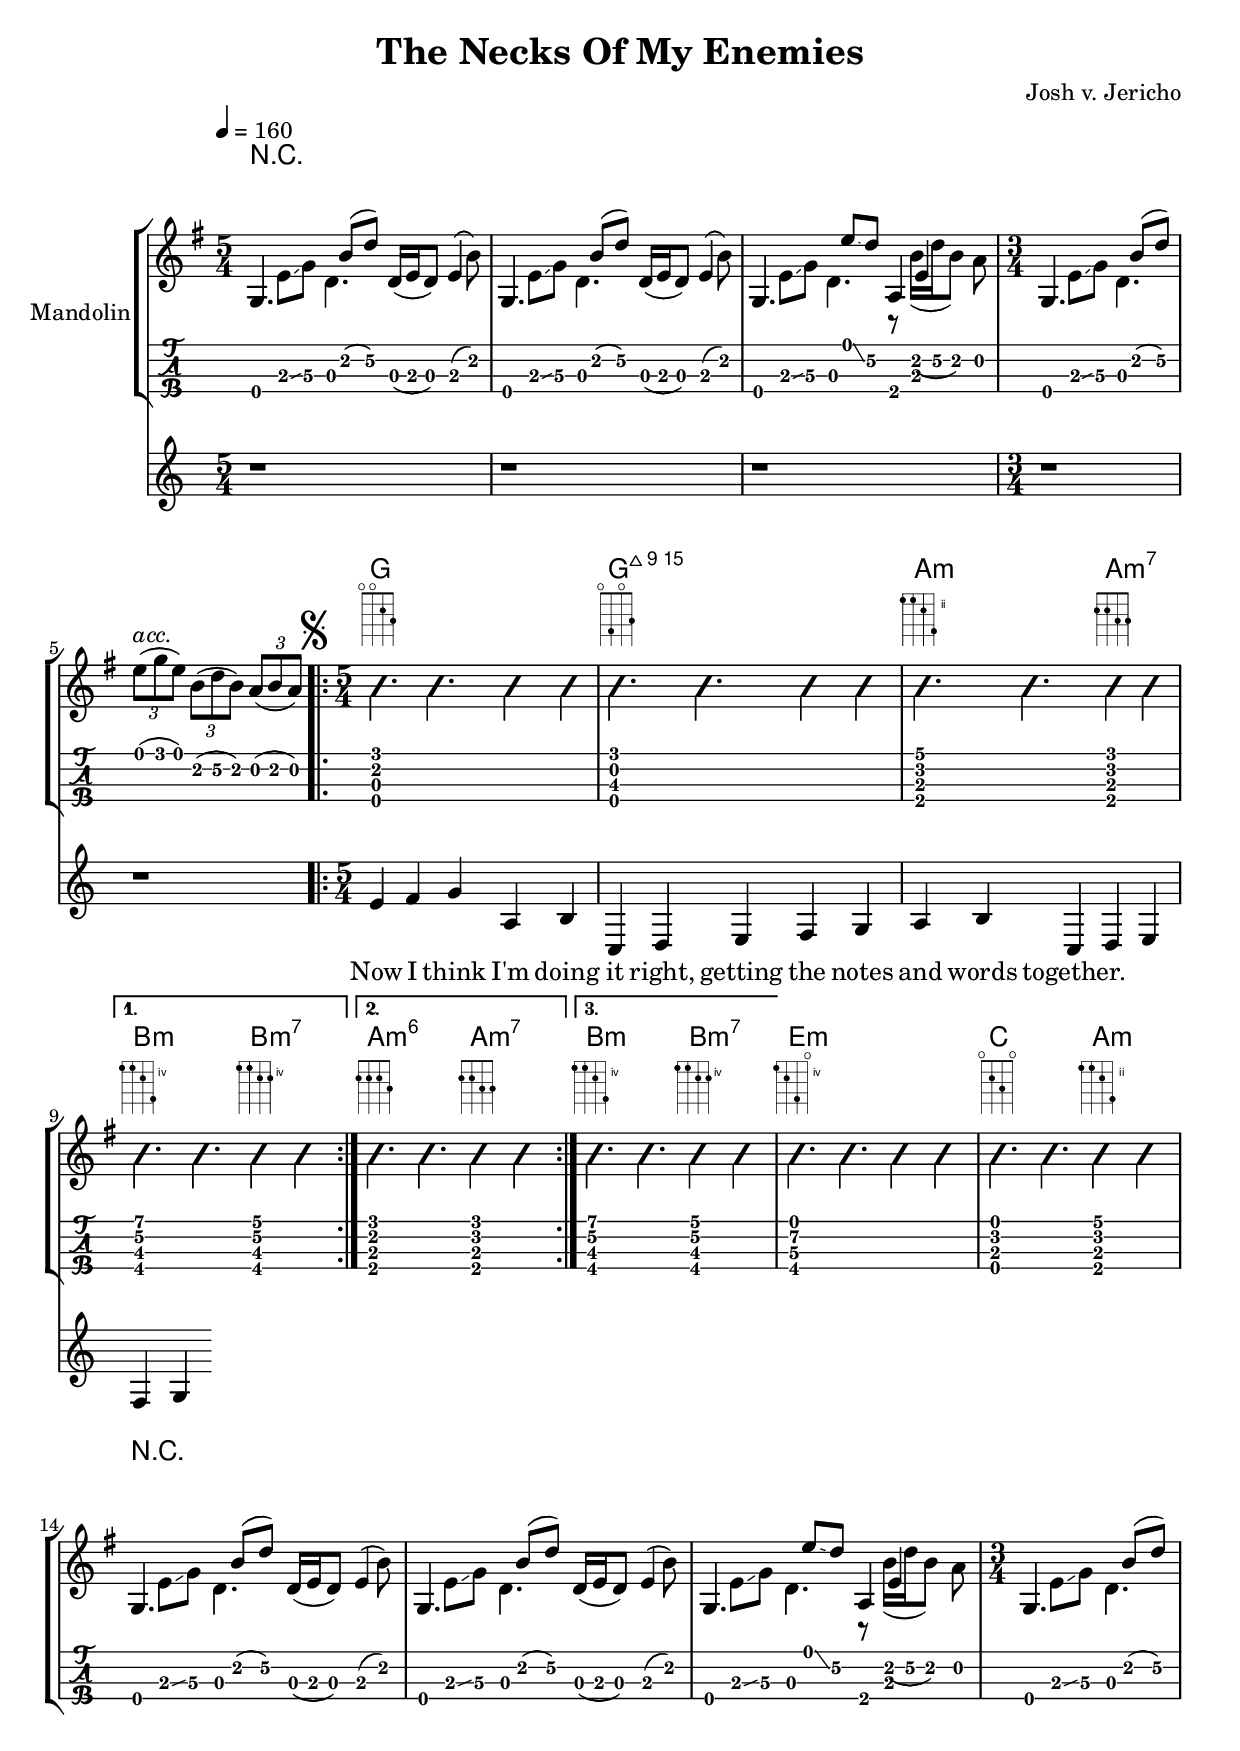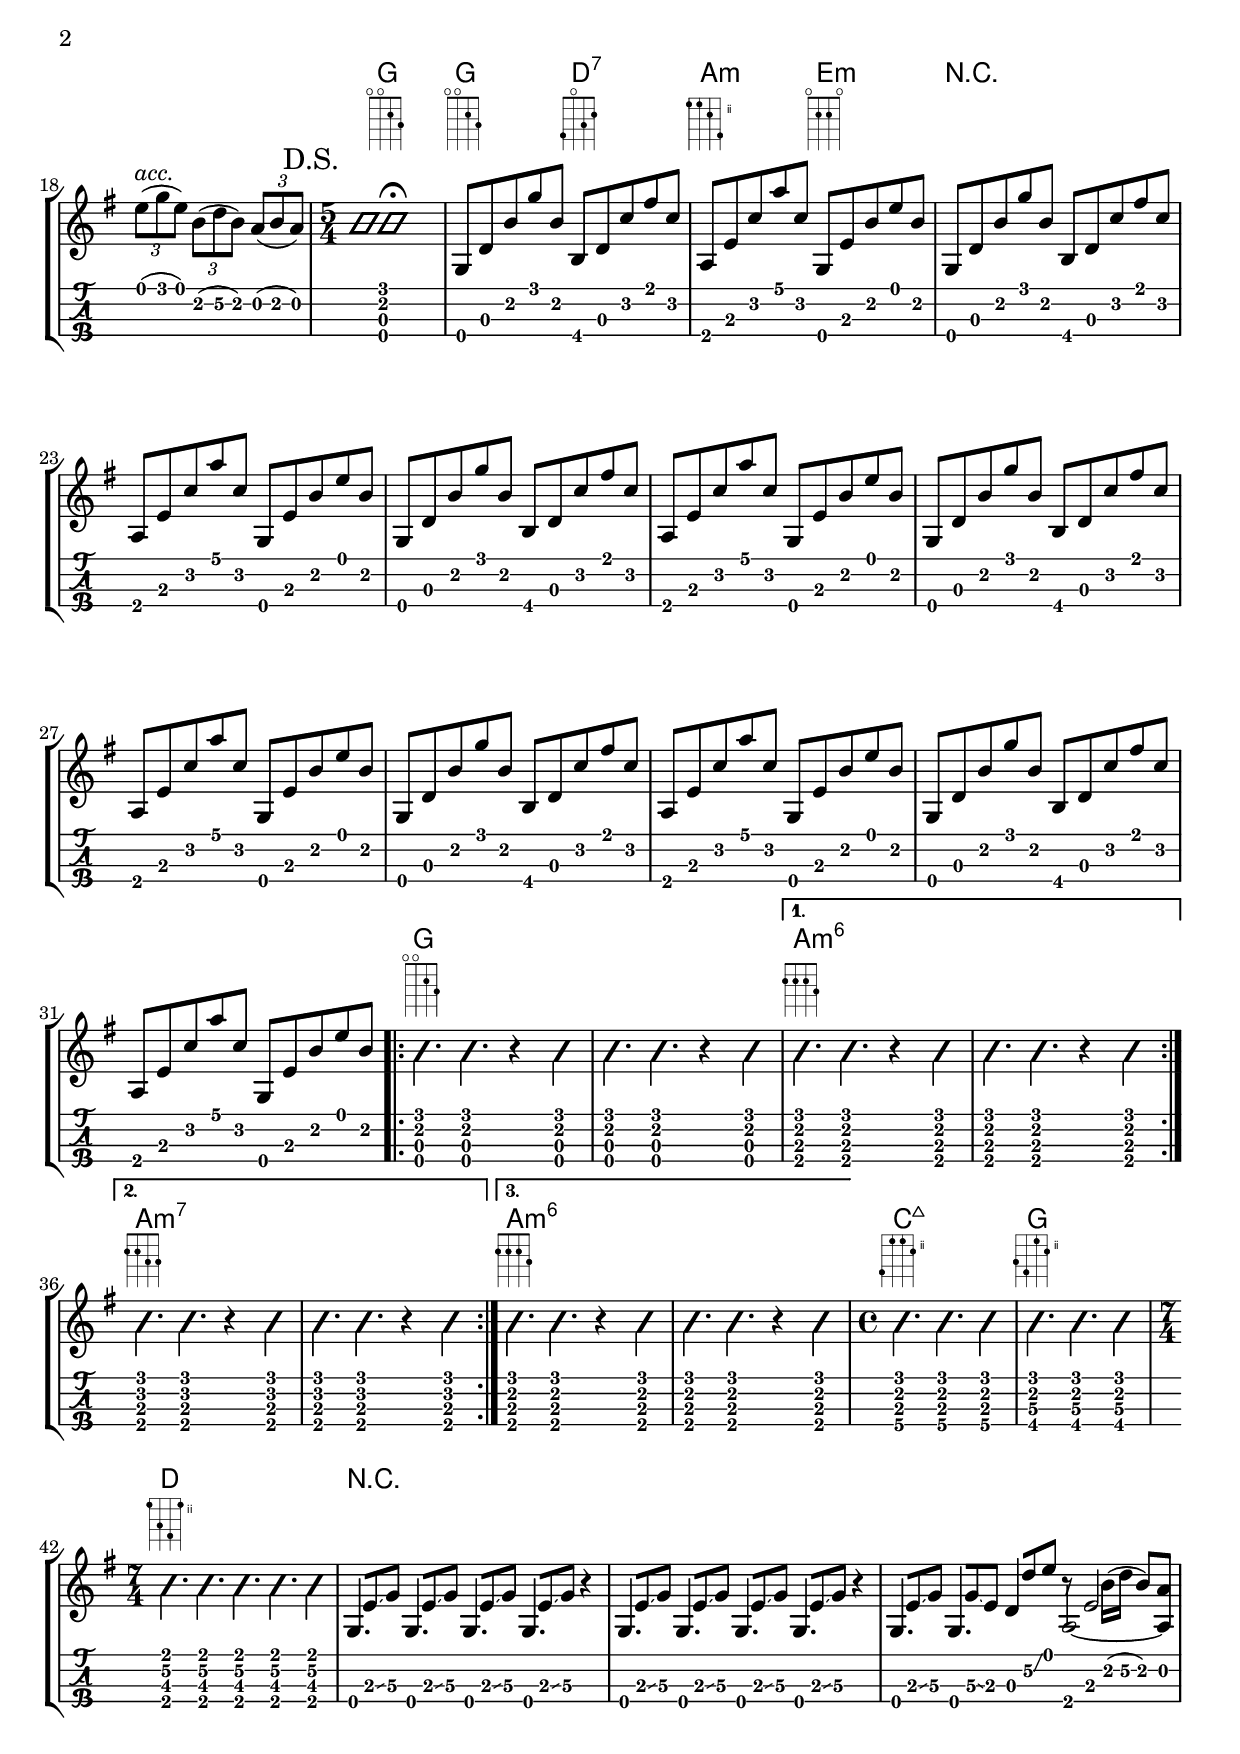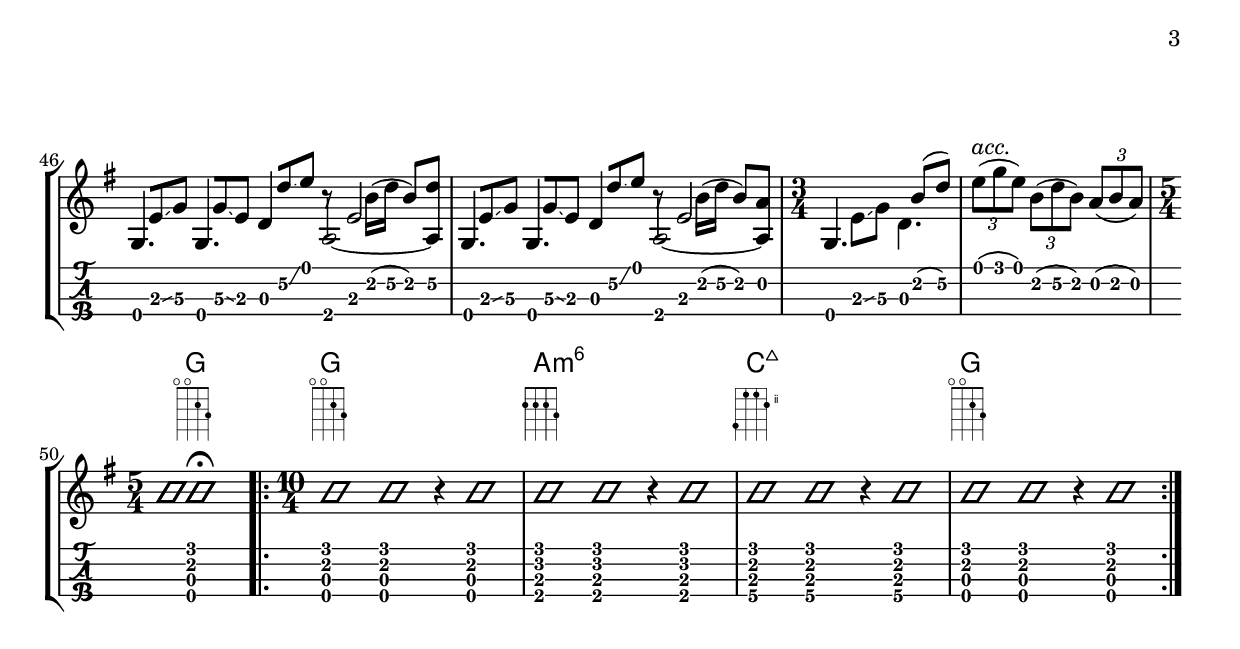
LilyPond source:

\include "predefined-mandolin-fretboards.ly"
halfriffone = {
  <<
    { g4. } \\
    { s8 [e'8 \glissando g'8] d'4. } \\
    { s2 b'8(d'') }
  >>
}


halfrifftwofirst = {
  {
    d'16(e'16 d'8)
    <<
      { e'4( }
      { s8 b'8) }
    >>|
  }
}

halfrifftwosecond = {
  % maybe a 3/4 bar sped up, instead of this, rit.
  \relative b'{
    %{
      \override TextSpanner.bound-details.left.text = "rit."
      \once \override TupletNumber.text =
      #(tuplet-number::append-note-wrapper
        tuplet-number::calc-fraction-text "16")
      \tuplet 9/8
    %} \tuplet 3/2{
      e8^\markup{\italic "acc."} ( [g e])
    }
    \tuplet 3/2{
      b8( [d b])
    }
    \tuplet 3/2{
      a8( [b a])
    }
  }
}

halfriffonealt = {
  <<
    { g4. } \\
    { s8 [e'8 \glissando g'8] d'4. } \\
    { s2 e''8 \glissando d'' }
  >>
}

halfrifftwoalt = {
  <<
    { a4 }
    \\
    { r8 b'16[(d''16 b'8)] a'8}
    \\
    {s8 e'4}
  >>
}

chordrest = {
  R1*5/4
  R1*5/4
  R1*5/4
  R1*3/4
  R1*3/4
}

% G major
chordone = { <g d' b' g''>1*5/4 }
chordonedouble = { <g d' b' g''>1*10/4 }
chordonefermata = { <g d' b' g''\fermata>1*5/4 }

% G...
chordtwo =  { <g fis' a' g''>1*5/4 }

% A minor / A minor 6
chordthree = { <a e' c'' a''>2. }
chordthreealt = { <a e' c'' g''>2 }
chordthreealtdouble = { <a e' c'' g''>1*10/4 }

chordfour = { <b fis' d'' b''>2. }
chordfouralt = { <b fis' d'' a''>2 }

chordfive = { <a e' b' g''>2. }
chordfivedouble = { <a e' b' g''>1*10/4 }

strumpatternone = { g4. g4. g4 g4 }

strumthree = { g1*3/4 g1*3/4 r4 g1*3/4 }

pluckone = { g8 [d' b' g'' b'] }
plucktwo = { b8 [d' c'' fis'' c''] }
pluckthree = { a8 [e' c'' a'' c''] }
pluckfour = { g8 [e' b' e'' b']}

pluckonechord = { <g d' b' g''>1*5/8 }
plucktwochord = { <b d' c'' fis''>1*5/8 }
pluckthreechord = { <a e' c'' a''>1*5/8 }
pluckfourchord = { <g e' b' e''>1*5/8 }

eminorfivefour = { <b g' e'' e''>1*5/4 }
cmajorthreefour = { <g e' c'' e''>1*3/4 }
aminortwofour = { <a e' c'' a''>1*2/4 }

bridgechordrest = { r8 }

bridgechordoneministrum = { g4 }
bridgechordoneshortstrum = { g4. }
bridgechordonelongstrum = { g4. r4 }

bridgechordonemini = { <g d' b' g''>4 }
bridgechordoneshort = { <g d' b' g''>4. }
bridgechordonelong = { <g d' b' g''>2~ <g d' b' g''>8 }

bridgechordtwomini = { <a e' b' g''>4 }
bridgechordtwoshort = { <a e' b' g''>4. }
bridgechordtwolong = { <a e' b' g''>2~ <a e' b' g''>8 }

bridgechordtwoaltmini = { <a e' c'' g''>4 }
bridgechordtwoaltshort = { <a e' c'' g''>4. }
bridgechordtwoaltlong = { <a e' c'' g''>2~ <a e' c'' g''>8}

bridgechordthreemini = { <c' e' b' g''>4 }
bridgechordthreeshort = { <c' e' b' g''>4. }
bridgechordthreelong = { <c' e' b' g''>2~  <c' e' b' g''>8 }
bridgechordthreetab = { <c' e' b' g''>1 }
bridgechordthreetabten = { <c' e' b' g''>1*10/4 }

bridgechordfourmini = { <b g' b' g''>4 }
bridgechordfourshort = { <b g' b' g''>4. }
bridgechordfourlong = { <b g' b' g''>2~ <b g' b' g''>8 }
bridgechordfourtab = { <b g' b' g''>1 }

bridgechordfivemini = { <a fis' d'' fis''>4 }
bridgechordfiveshort = { <a fis' d'' fis''>4. }
bridgechordfivelong = { <a fis' d'' fis''>2~ <a fis' d'' fis''>8 }

dmaj = { <a fis' d'' fis''>1*7/4 }

sevenriffone = {
  <<
    { g4. }
    { s8 [e'8 \glissando g'8] }
  >>
  <<
    { g4. }
    { s8 [e'8 \glissando g'8] }
  >>
  <<
    { g4. }
    { s8 [e'8 \glissando g'8] }
  >>
  <<
    { g4. }
    { s8 [e'8 \glissando g'8] }
  >>
  r4
}

sevenrifftwo = {
  <<
    { g4. }
    { s8 [e'8 \glissando g'8] }
  >>
  <<
    { g4. }
    { s8 [g'8 \glissando e'8] }
  >>
  <<
    { d'4 }
    { s8 [d'' \glissando e''8] }
  >>
  <<
    { a2~a8 }
    { r8 e'2 }
    { r4 b'16 (d''16 b'8) a'8 }
  >>
}

sevenriffthree = {
  <<
    { g4. }
    { s8 [e'8 \glissando g'8] }
  >>
  <<
    { g4. }
    { s8 [g'8 \glissando e'8] }
  >>
  <<
    { d'4 }
    { s8 [d'' \glissando e''8] }
  >>
  <<
    { a2~a8 }
    { r8 e'2 }
    { r4 b'16 (d''16 b'8) d''8 }
  >>
}

gten = { <g d' b' g''>1*3/4 <g d' b' g''>1*3/4 r4 <g d' b' g''>1*3/4}
aminorsixten = { <a e' c'' g''>1*3/4 <a e' c'' g''>1*3/4 r4 <a e' c'' g''>1*3/4 }
cmajten = {<c' e' b' g''>1*3/4 <c' e' b' g''>1*3/4 r4  <c' e' b' g''>1*3/4 }



\header {
  title = "The Necks Of My Enemies"
  composer = "Josh v. Jericho"
}


\score {
  % entire score bracket

  {
    % no idea what this bracket is

    <<
      <<
        \new ChordNames
        {
          \chordmode {
            r1*21/4
            g1*5/4
            \chordtwo
            a2.:m
            a2:m7

            b2.:m
            b2:m7

            a2.:m6
            a2:m7

            b2.:m
            b2:m7

            e1*5/4:m
            c1*3/4
            a1*2/4:m

            r1*21/4

            g1*5/4

            g1*5/8
            d1*5/8:7  % d1*5/8:6maj7
            a1*5/8:m
            e1*5/8:m

            r1*50/4

            g1*10/4
            a1*10/4:m6
            a1*10/4:m7
            a1*10/4:m6

            c1:maj7
            g1
            d1*7/4

            r1*41/4

            g1*5/4

            g1*10/4
            a1*10/4:m6
            c1*10/4:maj7
            g1*10/4

          }
        }

        \new FretBoards
        {
          \set Staff.stringTunings = #mandolin-tuning
          \chordrest

          \chordone
          \chordtwo

          \chordthree
          \chordthreealt

          \chordfour
          \chordfouralt

          \chordfive
          \chordthreealt

          \chordfour
          \chordfouralt

          \eminorfivefour
          \cmajorthreefour
          \aminortwofour

          r1*21/4

          \chordone

          \pluckonechord
          \plucktwochord
          \pluckthreechord
          \pluckfourchord

          r1*50/4

          \chordonedouble
          \chordfivedouble
          \chordthreealtdouble
          \chordfivedouble

          \bridgechordthreetab
          \bridgechordfourtab

          \dmaj

          r1*41/4

          \chordone

          \chordonedouble
          \chordfivedouble
          \bridgechordthreetabten
          \chordonedouble



        }

        \new StaffGroup
        \with{
          instrumentName= #"Mandolin"
        }
        <<

          \new Staff
          {
            \partcombine
            \time 5/4
            \clef treble
            \key g \major
            \tempo 4 = 160

            {
              \halfriffone \halfrifftwofirst
              \halfriffone \halfrifftwofirst
              \halfriffonealt \halfrifftwoalt
            }

            \time 3/4
            \halfriffone \halfrifftwosecond
            \time 5/4

            \mark \markup { \musicglyph #"scripts.segno" }

            \new Voice = "verse1" \with
            {
              \consists "Pitch_squash_engraver"
            }
            {
              \improvisationOn
              {

                \repeat volta 3 {
                  \strumpatternone
                  \strumpatternone
                  \strumpatternone
                }
                \alternative {
                  \strumpatternone
                  \strumpatternone
                  \strumpatternone
                }
              }

              \strumpatternone
              \strumpatternone
            }


            \halfriffone \halfrifftwofirst
            \halfriffone \halfrifftwofirst
            \halfriffonealt \halfrifftwoalt


            \time 3/4
            \halfriffone \halfrifftwosecond
            \time 5/4

            \mark \markup {\medium "D.S."}

            \new Voice = "verse1" \with
            {
              \consists "Pitch_squash_engraver"
            }
            {
              \improvisationOn
              {
                \chordonefermata

              }
            }

            \pluckone
            \plucktwo
            \pluckthree
            \pluckfour

            \pluckone
            \plucktwo
            \pluckthree
            \pluckfour

            \pluckone
            \plucktwo
            \pluckthree
            \pluckfour

            \pluckone
            \plucktwo
            \pluckthree
            \pluckfour

            \pluckone
            \plucktwo
            \pluckthree
            \pluckfour

            \pluckone
            \plucktwo
            \pluckthree
            \pluckfour

            \new Voice = "verse1" \with {
              \consists "Pitch_squash_engraver"
            }
            {
              \improvisationOn
              \bridgechordoneshortstrum
              \bridgechordonelongstrum
              \bridgechordoneministrum

              \bridgechordoneshortstrum
              \bridgechordonelongstrum
              \bridgechordoneministrum

              \bridgechordoneshortstrum
              \bridgechordonelongstrum
              \bridgechordoneministrum

              \bridgechordoneshortstrum
              \bridgechordonelongstrum
              \bridgechordoneministrum

              \bridgechordoneshortstrum
              \bridgechordonelongstrum
              \bridgechordoneministrum

              \bridgechordoneshortstrum
              \bridgechordonelongstrum
              \bridgechordoneministrum

              \bridgechordoneshortstrum
              \bridgechordonelongstrum
              \bridgechordoneministrum

              \bridgechordoneshortstrum
              \bridgechordonelongstrum
              \bridgechordoneministrum

              \bridgechordoneshortstrum
              \bridgechordoneshortstrum
              \bridgechordoneministrum

              \bridgechordoneshortstrum
              \bridgechordoneshortstrum
              \bridgechordoneministrum

              \bridgechordoneshortstrum
              \bridgechordoneshortstrum
              \bridgechordoneshortstrum
              \bridgechordoneshortstrum
              \bridgechordoneministrum
            }

            \sevenriffone
            \sevenriffone

            \sevenrifftwo
            \sevenriffthree
            \sevenrifftwo

            \time 3/4
            \halfriffone
            \halfrifftwosecond

            \new Voice = "ending" \with {
              \consists "Pitch_squash_engraver"
            }
            {

              \improvisationOn
              \time 5/4

              \chordonefermata

              \repeat volta 2 {
                \strumthree
                \strumthree
                \strumthree
                \strumthree
              }
            }
          }


          \new TabStaff \with {
            stringTunings = #mandolin-tuning
          }
          {
            \halfriffone \halfrifftwofirst
            \halfriffone \halfrifftwofirst
            \halfriffonealt \halfrifftwoalt
            \halfriffone \halfrifftwosecond

            \chordone
            \chordtwo

            \chordthree
            \chordthreealt

            \chordfour
            \chordfouralt

            \chordfive
            \chordthreealt

            \chordfour
            \chordfouralt

            \eminorfivefour
            \cmajorthreefour
            \aminortwofour

            \halfriffone \halfrifftwofirst
            \halfriffone \halfrifftwofirst
            \halfriffonealt \halfrifftwoalt
            \halfriffone \halfrifftwosecond

            \chordonefermata

            \pluckone
            \plucktwo
            \pluckthree
            \pluckfour

            \pluckone
            \plucktwo
            \pluckthree
            \pluckfour

            \pluckone
            \plucktwo
            \pluckthree
            \pluckfour

            \pluckone
            \plucktwo
            \pluckthree
            \pluckfour

            \pluckone
            \plucktwo
            \pluckthree
            \pluckfour

            \pluckone
            \plucktwo
            \pluckthree
            \pluckfour

            \repeat volta 3 {
              \bridgechordoneshort
              \bridgechordonelong
              \bridgechordonemini

              \bridgechordoneshort
              \bridgechordonelong
              \bridgechordonemini
            }

            \alternative
            {
              {
                % 1
                \bridgechordtwoshort
                \bridgechordtwolong
                \bridgechordtwomini

                \bridgechordtwoshort
                \bridgechordtwolong
                \bridgechordtwomini
              }
              {
                % 2
                \bridgechordtwoaltshort
                \bridgechordtwoaltlong
                \bridgechordtwoaltmini

                \bridgechordtwoaltshort
                \bridgechordtwoaltlong
                \bridgechordtwoaltmini
              }
              {
                % 3
                \bridgechordtwoshort
                \bridgechordtwolong
                \bridgechordtwomini

                \bridgechordtwoshort
                \bridgechordtwolong
                \bridgechordtwomini
              }
            }

            \time 4/4

            \bridgechordthreeshort
            \bridgechordthreeshort
            \bridgechordthreemini

            \bridgechordfourshort
            \bridgechordfourshort
            \bridgechordfourmini

            \time 7/4
            \bridgechordfiveshort
            \bridgechordfiveshort
            \bridgechordfiveshort
            \bridgechordfiveshort
            \bridgechordfivemini

            \sevenriffone
            \sevenriffone

            \sevenrifftwo
            \sevenriffthree
            \sevenrifftwo

            \time 3/4
            \halfriffone
            \halfrifftwosecond

            \chordonefermata

            \time 10/4
            \gten
            \aminorsixten
            \cmajten
            \gten
          }
        >>
      >>
      \new Voice="Melody"
      {
        r1*5/4
        r1*5/4
        r1*5/4
        r1*3/4
        r1*3/4

        e'4 f' g' a b c d e f g a b c d e f g
      }
      \new Lyrics
      \lyricsto "Melody"
      {
        \lyricmode{
         Now I think I'm doing it right, getting the notes and words together.
        }
      }
    >>
  }
  \midi {}
  \layout {}
}